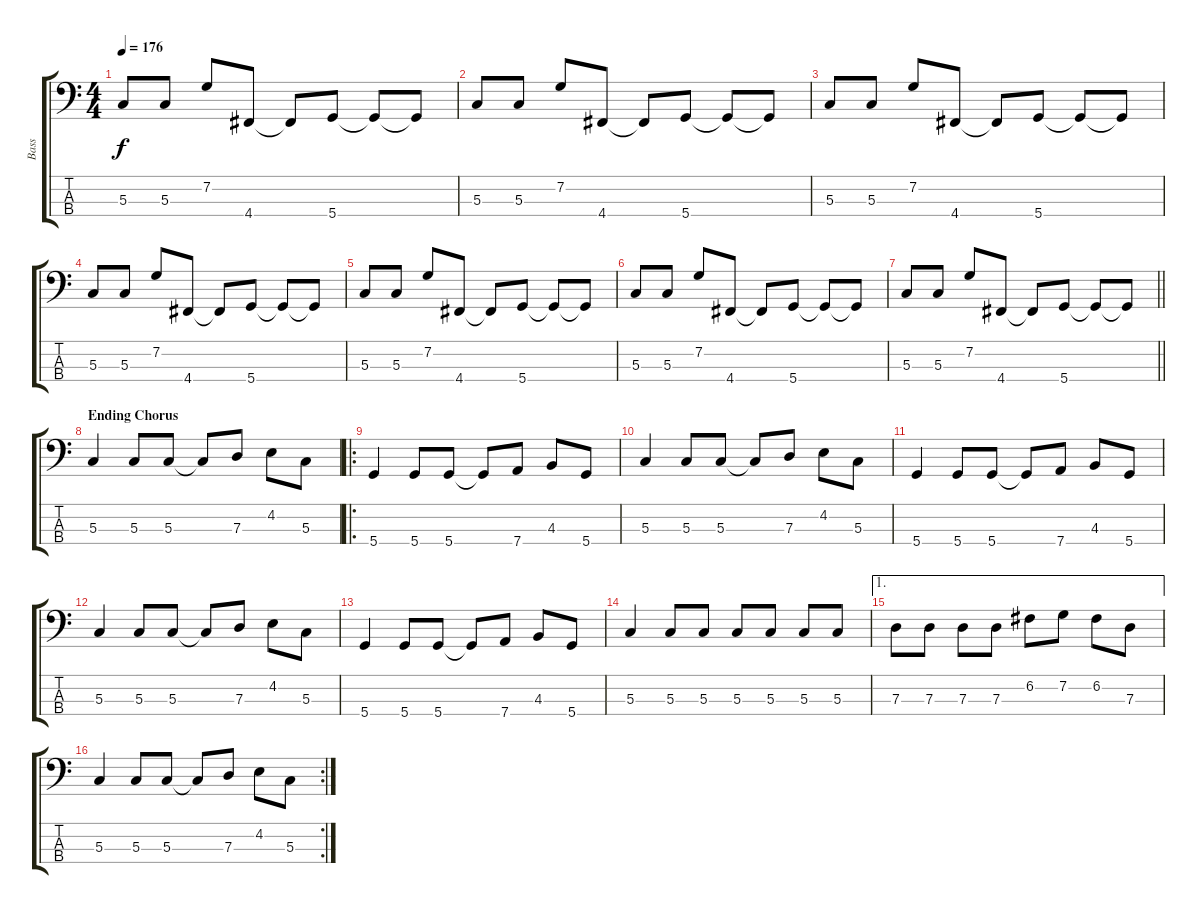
\track ("Bass" "Bass") {instrument electricbasspick}
\staff {score tabs}
\tuning (F2 C2 G1 D1) {hide}
\ts (4 4)
\tempo 176
\clef f4
\ks c
5.3.8{dy f} 5.3.8 7.2.8 4.4.8 4.4{t}.8 5.4.8 5.4{t}.8 5.4{t}.8 |
5.3.8 5.3.8 7.2.8 4.4.8 4.4{t}.8 5.4.8 5.4{t}.8 5.4{t}.8 |
5.3.8 5.3.8 7.2.8 4.4.8 4.4{t}.8 5.4.8 5.4{t}.8 5.4{t}.8 |
5.3.8 5.3.8 7.2.8 4.4.8 4.4{t}.8 5.4.8 5.4{t}.8 5.4{t}.8 |
5.3.8 5.3.8 7.2.8 4.4.8 4.4{t}.8 5.4.8 5.4{t}.8 5.4{t}.8 |
5.3.8 5.3.8 7.2.8 4.4.8 4.4{t}.8 5.4.8 5.4{t}.8 5.4{t}.8 |
\barLineRight lightlight
5.3.8 5.3.8 7.2.8 4.4.8 4.4{t}.8 5.4.8 5.4{t}.8 5.4{t}.8 |
\section ("" "Ending Chorus")
5.3.4 5.3.8 5.3.8 5.3{t}.8 7.3.8 4.2.8 5.3.8 |
\ro
5.4.4 5.4.8 5.4.8 5.4{t}.8 7.4.8 4.3.8 5.4.8 |
5.3.4 5.3.8 5.3.8 5.3{t}.8 7.3.8 4.2.8 5.3.8 |
5.4.4 5.4.8 5.4.8 5.4{t}.8 7.4.8 4.3.8 5.4.8 |
5.3.4 5.3.8 5.3.8 5.3{t}.8 7.3.8 4.2.8 5.3.8 |
5.4.4 5.4.8 5.4.8 5.4{t}.8 7.4.8 4.3.8 5.4.8 |
5.3.4 5.3.8 5.3.8 5.3.8 5.3.8 5.3.8 5.3.8 |
\ae 1
7.3.8 7.3.8 7.3.8 7.3.8 6.2.8 7.2.8 6.2.8 7.3.8 |
\rc 2
5.3.4 5.3.8 5.3.8 5.3{t}.8 7.3.8 4.2.8 5.3.8
